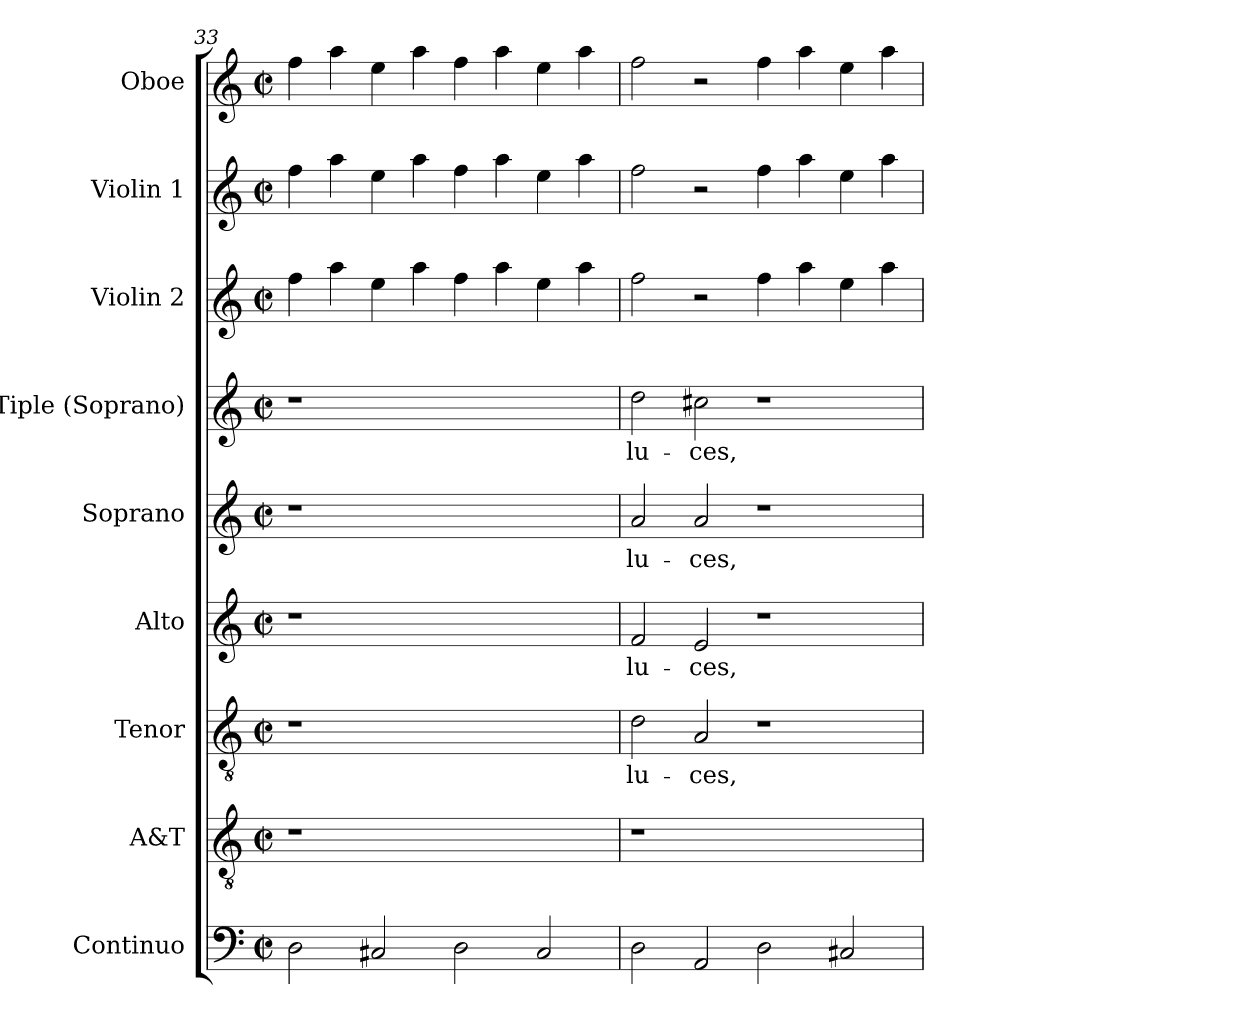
**kern	**kern	**kern	**text	**kern	**text	**kern	**text	**kern	**text	**kern	**kern	**kern
*part9	*part8	*part7	*part7	*part6	*part6	*part5	*part5	*part4	*part4	*part3	*part2	*part1
*staff9	*staff8	*staff7	*staff7	*staff6	*staff6	*staff5	*staff5	*staff4	*staff4	*staff3	*staff2	*staff1
*I"Continuo	*I"A&T	*I"Tenor	*	*I"Alto	*	*I"Soprano	*	*I"Tiple (Soprano)	*	*I"Violin 2	*I"Violin 1	*I"Oboe
*I'Cont.	*I'A. & T.	*I'T.	*	*I'A.	*	*I'S.	*	*I'S.	*	*I'Vln. 2	*I'Vln. 1	*I'Ob.
!!LO:PB:g=z
*clefF4	*clefGv2	*clefGv2	*	*clefG2	*	*clefG2	*	*clefG2	*	*clefG2	*clefG2	*clefG2
*	*ITrd7c12	*ITrd7c12	*	*	*	*	*	*	*	*	*	*
*k[]	*k[]	*k[]	*	*k[]	*	*k[]	*	*k[]	*	*k[]	*k[]	*k[]
*C:	*C:	*C:	*	*C:	*	*C:	*	*C:	*	*C:	*C:	*C:
*M2/2	*M2/2	*M2/2	*	*M2/2	*	*M2/2	*	*M2/2	*	*M2/2	*M2/2	*M2/2
*met(c|)	*met(c|)	*met(c|)	*	*met(c|)	*	*met(c|)	*	*met(c|)	*	*met(c|)	*met(c|)	*met(c|)
=33	=33	=33	=33	=33	=33	=33	=33	=33	=33	=33	=33	=33
!	!LO:N:vis=1	!LO:N:vis=1	!	!LO:N:vis=1	!	!LO:N:vis=1	!	!LO:N:vis=1	!	!	!	!
2Di\	1r	1r	.	1r	.	1r	.	1r	.	4ffi\	4ffi\	4ffi\
.	.	.	.	.	.	.	.	.	.	4aai\	4aai\	4aai\
2C#Xi/	.	.	.	.	.	.	.	.	.	4eei\	4eei\	4eei\
.	.	.	.	.	.	.	.	.	.	4aai\	4aai\	4aai\
2Di\	1ryy	1ryy	.	1ryy	.	1ryy	.	1ryy	.	4ffi\	4ffi\	4ffi\
.	.	.	.	.	.	.	.	.	.	4aai\	4aai\	4aai\
2C#i/	.	.	.	.	.	.	.	.	.	4eei\	4eei\	4eei\
.	.	.	.	.	.	.	.	.	.	4aai\	4aai\	4aai\
=34	=34	=34	=34	=34	=34	=34	=34	=34	=34	=34	=34	=34
!	!LO:N:vis=1	!	!	!	!	!	!	!	!	!	!	!
!	!	!	!LO:LY:b:color=#000000	!	!	!	!	!	!	!	!	!
!	!	!	!	!	!LO:LY:b:color=#000000	!	!	!	!	!	!	!
!	!	!	!	!	!	!	!LO:LY:b:color=#000000	!	!	!	!	!
!	!	!	!	!	!	!	!	!	!LO:LY:b:color=#000000	!	!	!
2Di\	1r	2Di\	lu-	2fi/	lu-	2ai/	lu-	2ddi\	lu-	2ffi\	2ffi\	2ffi\
!	!	!	!LO:LY:b:color=#000000	!	!	!	!	!	!	!	!	!
!	!	!	!	!	!LO:LY:b:color=#000000	!	!	!	!	!	!	!
!	!	!	!	!	!	!	!LO:LY:b:color=#000000	!	!	!	!	!
!	!	!	!	!	!	!	!	!	!LO:LY:b:color=#000000	!	!	!
2AAi/	.	2AAi/	-ces,	2ei/	-ces,	2ai/	-ces,	2cc#Xi\	-ces,	2r	2r	2r
2Di\	1ryy	1r	.	1r	.	1r	.	1r	.	4ffi\	4ffi\	4ffi\
.	.	.	.	.	.	.	.	.	.	4aai\	4aai\	4aai\
2C#Xi/	.	.	.	.	.	.	.	.	.	4eei\	4eei\	4eei\
.	.	.	.	.	.	.	.	.	.	4aai\	4aai\	4aai\
=	=	=	=	=	=	=	=	=	=	=	=	=
*-	*-	*-	*-	*-	*-	*-	*-	*-	*-	*-	*-	*-
